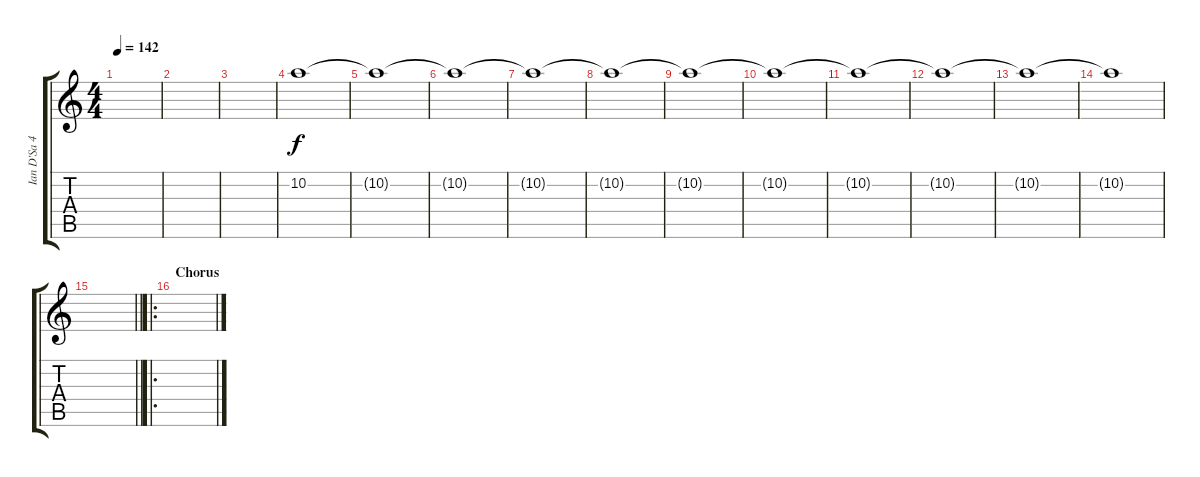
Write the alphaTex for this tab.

\track ("Ian D'Sa 4" "Ian D'Sa 4") {instrument distortionguitar}
\staff {score tabs}
\tuning (E4 B3 G3 D3 A2 D2) {hide}
\ts (4 4)
\tempo 142
\clef g2
\ks c
|
|
|
10.2.1{volume 12} |
10.2{t}.1 |
10.2{t}.1 |
10.2{t}.1 |
10.2{t}.1 |
10.2{t}.1{volume 0} |
10.2{t}.1 |
10.2{t}.1 |
10.2{t}.1 |
10.2{t}.1 |
10.2{t}.1 |
\barLineRight lightlight
|
\ro
\section ("" "Chorus")
